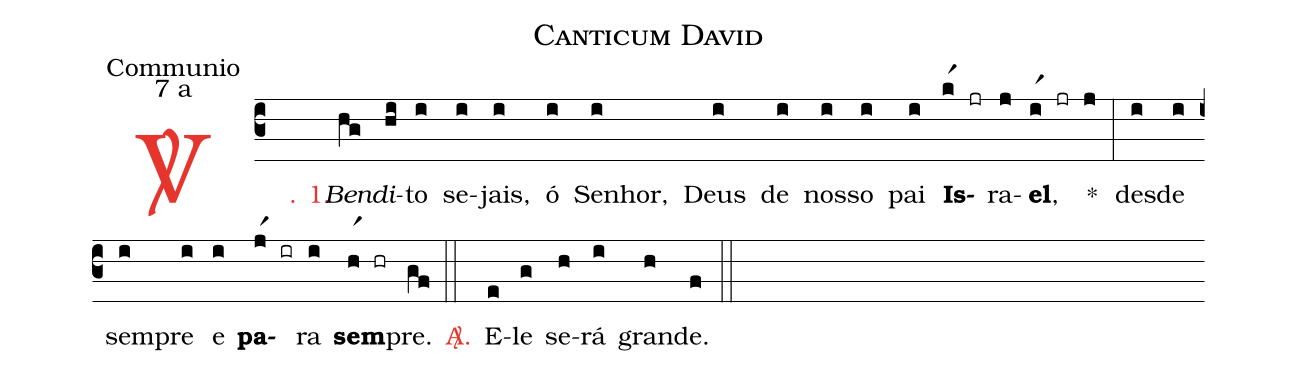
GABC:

name: Canticum David;
office-part: Communio;
mode: 7;
mode-differentia: a;
%%
(c3)

<c><sp>V/</sp>. 1.</c>() <i>Ben</i>(hg)<i>di</i>(hi)to(i) se(i)jais,(i) ó(i) Senhor,(i) Deus(i) de(i) nos(i)so(i) pai(i) <b>Is</b>(kr1 jr)ra(j)<b>el</b>,(ir1 jr j) *(:) des(i)de(i) sem(i)pre(i) e(i) <b>pa</b>(jr1 ir)ra(i) <b>sem</b>(hr1 hr)pre.(gf)

(::)

<nlba><c><sp>A/</sp>.</c>() E</nlba>(e)le(g) se(h)rá(i) gran(h)de.(f)

(::)
